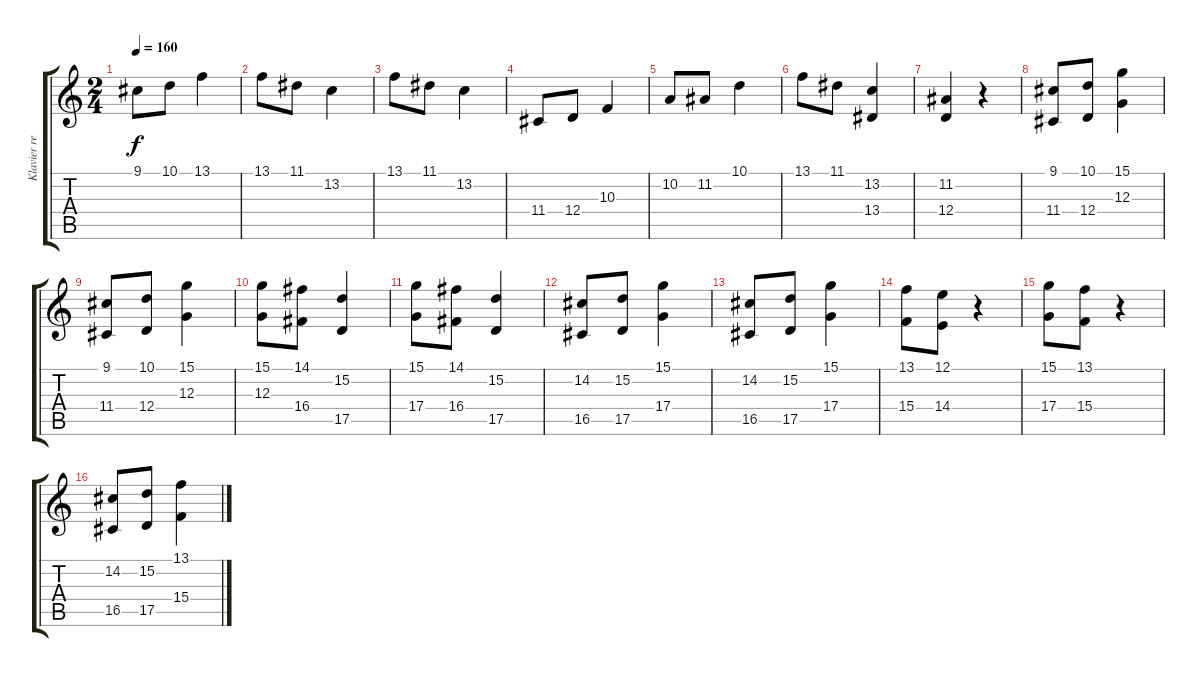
\track ("Klavier rechte Hand" "Klavier re") {instrument acousticgrandpiano}
\staff {score tabs}
\tuning (E4 B3 G3 D3 A2 E2) {hide}
\ts (2 4)
\tempo 160
\clef g2
\ks c
9.1.8{dy f} 10.1.8 13.1.4 |
13.1.8 11.1.8 13.2.4 |
13.1.8 11.1.8 13.2.4 |
11.4.8 12.4.8 10.3.4 |
10.2.8 11.2.8 10.1.4 |
13.1.8 11.1.8 (13.2 13.4).4 |
(11.2 12.4).4 r.4 |
(9.1 11.4).8 (10.1 12.4).8 (15.1 12.3).4 |
(9.1 11.4).8 (10.1 12.4).8 (15.1 12.3).4 |
(15.1 12.3).8 (14.1 16.4).8 (15.2 17.5).4 |
(15.1 17.4).8 (14.1 16.4).8 (15.2 17.5).4 |
(14.2 16.5).8 (15.2 17.5).8 (15.1 17.4).4 |
(14.2 16.5).8 (15.2 17.5).8 (15.1 17.4).4 |
(13.1 15.4).8 (12.1 14.4).8 r.4 |
(15.1 17.4).8 (13.1 15.4).8 r.4 |
(14.2 16.5).8 (15.2 17.5).8 (13.1 15.4).4
